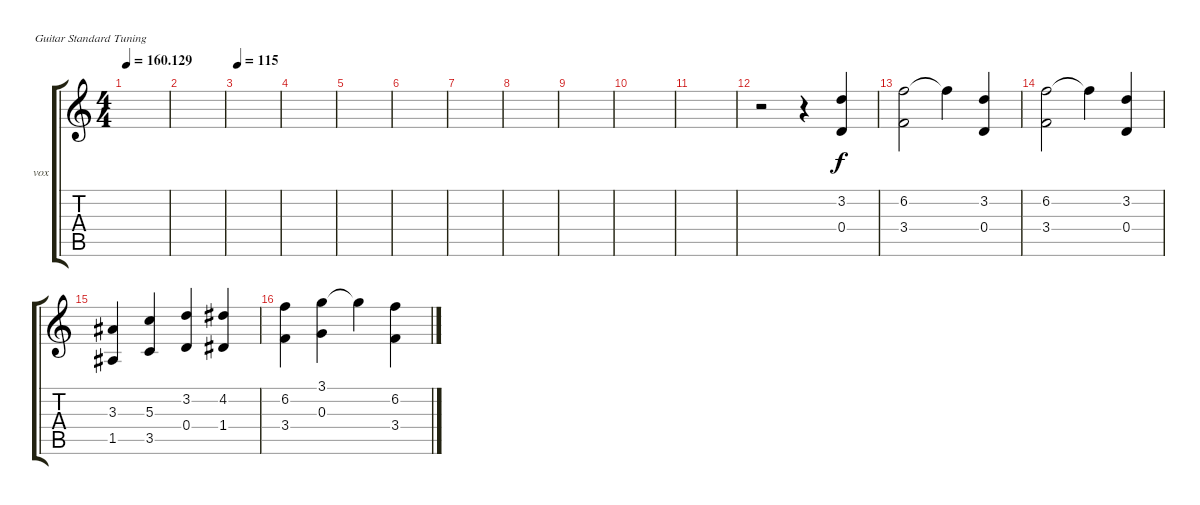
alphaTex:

\defaultSystemsLayout 4
\bracketExtendMode groupsimilarinstruments
\firstSystemTrackNameOrientation horizontal
\otherSystemsTrackNameOrientation horizontal
\track ("vox" "vox") {instrument acousticguitarnylon}
\staff {score tabs}
\tuning (E4 B3 G3 D3 A2 E2)
\ts (4 4)
\tempo
160.129
\accidentals auto
\clef g2
\ottava regular
\simile none
\ks c
|
|
\tempo 115
|
|
|
|
|
|
|
|
|
r.2 r.4 (3.2 0.4).4 |
(6.2 3.4).2 6.2{t}.4 (3.2 0.4).4 |
(6.2 3.4).2 6.2{t}.4 (3.2 0.4).4 |
(3.3 1.5).4 (5.3 3.5).4 (3.2 0.4).4 (4.2 1.4).4 |
(6.2 3.4).4 (3.1 0.3).4 3.1{t}.4 (6.2 3.4).4
